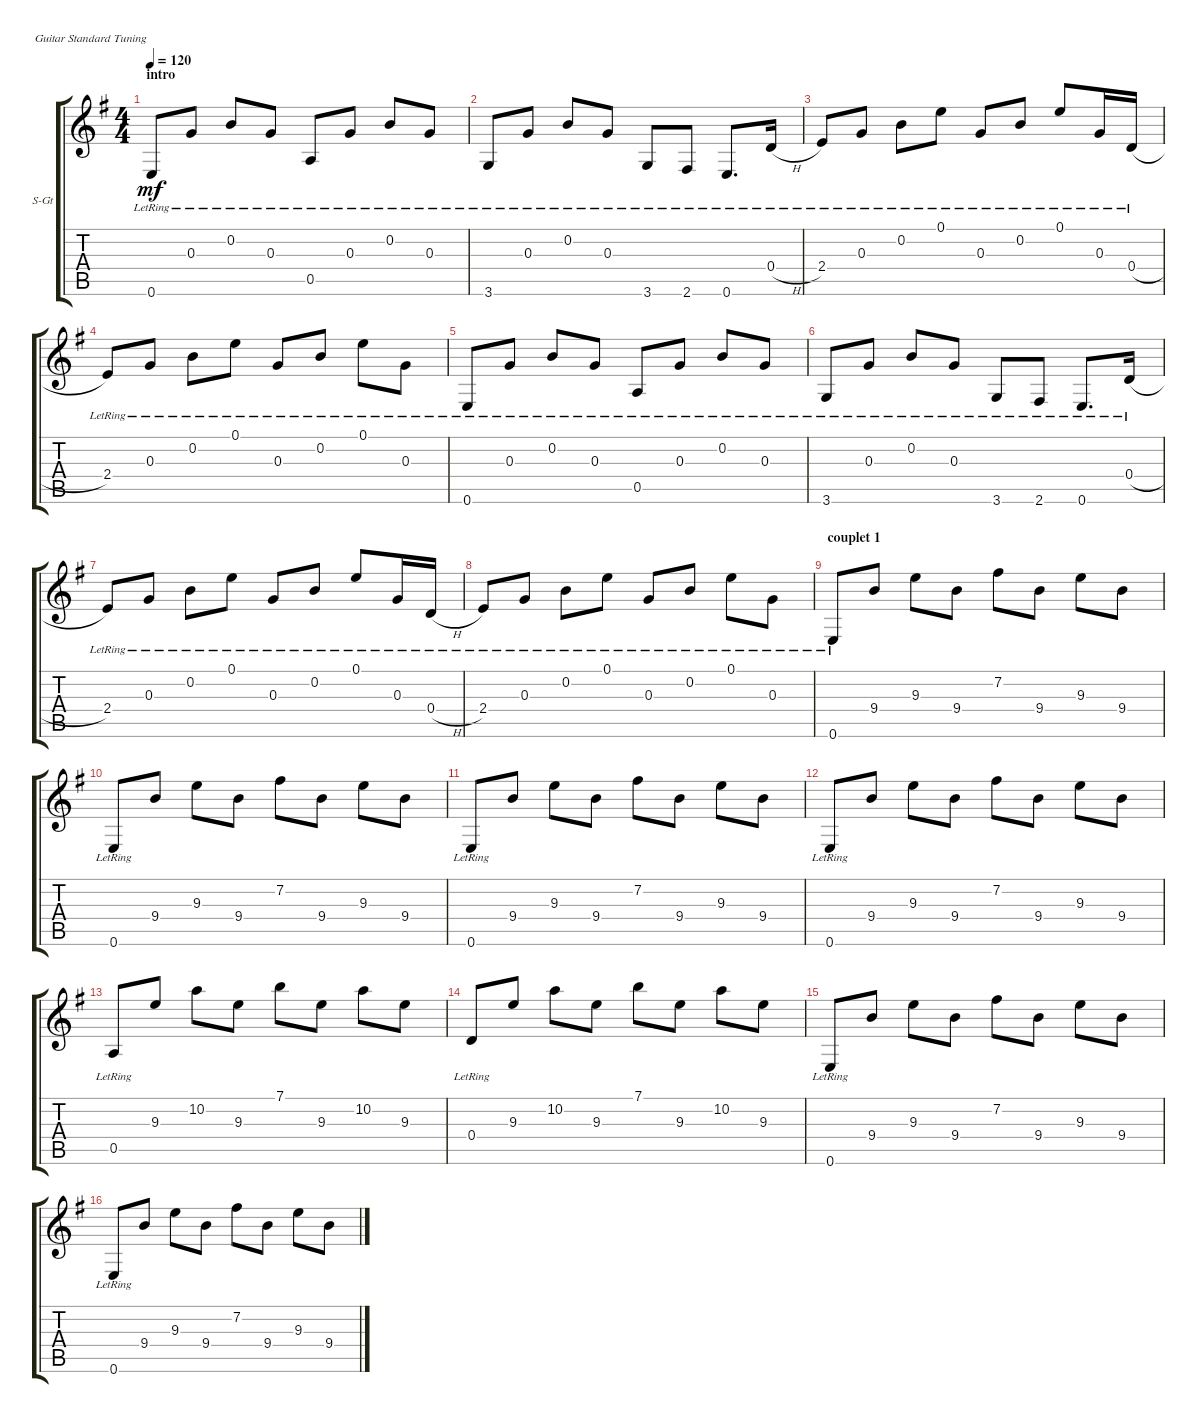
\defaultSystemsLayout 4
\bracketExtendMode groupsimilarinstruments
\firstSystemTrackNameOrientation horizontal
\otherSystemsTrackNameOrientation horizontal
\track ("Steel Guitar" "S-Gt") {instrument acousticguitarsteel}
\staff {score tabs}
\tuning (E4 B3 G3 D3 A2 E2)
\ts (4 4)
\section ("" "intro")
\tempo 120
\clef g2
\ks eminor
0.6{lr}.8{dy mf instrument acousticguitarsteel} 0.3{lr}.8 0.2{lr}.8 0.3{lr}.8 0.5{lr}.8 0.3{lr}.8 0.2{lr}.8 0.3{lr}.8 |
3.6{lr}.8 0.3{lr}.8 0.2{lr}.8 0.3{lr}.8 3.6{lr}.8 2.6{lr}.8 0.6{lr}.8{d} 0.4{h lr}.16 |
2.4{lr}.8 0.3{lr}.8 0.2{lr}.8 0.1{lr}.8 0.3{lr}.8 0.2{lr}.8 0.1{lr}.8 0.3{lr}.16 0.4{h lr}.16 |
2.4{lr}.8 0.3{lr}.8 0.2{lr}.8 0.1{lr}.8 0.3{lr}.8 0.2{lr}.8 0.1{lr}.8 0.3{lr}.8 |
0.6{lr}.8 0.3{lr}.8 0.2{lr}.8 0.3{lr}.8 0.5{lr}.8 0.3{lr}.8 0.2{lr}.8 0.3{lr}.8 |
3.6{lr}.8 0.3{lr}.8 0.2{lr}.8 0.3{lr}.8 3.6{lr}.8 2.6{lr}.8 0.6{lr}.8{d} 0.4{h lr}.16 |
2.4{lr}.8 0.3{lr}.8 0.2{lr}.8 0.1{lr}.8 0.3{lr}.8 0.2{lr}.8 0.1{lr}.8 0.3{lr}.16 0.4{h lr}.16 |
2.4{lr}.8 0.3{lr}.8 0.2{lr}.8 0.1{lr}.8 0.3{lr}.8 0.2{lr}.8 0.1{lr}.8 0.3{lr}.8 |
\section ("" "couplet 1")
0.6{lr}.8 9.4.8 9.3.8 9.4.8 7.2.8 9.4.8 9.3.8 9.4.8 |
0.6{lr}.8 9.4.8 9.3.8 9.4.8 7.2.8 9.4.8 9.3.8 9.4.8 |
0.6{lr}.8 9.4.8 9.3.8 9.4.8 7.2.8 9.4.8 9.3.8 9.4.8 |
0.6{lr}.8 9.4.8 9.3.8 9.4.8 7.2.8 9.4.8 9.3.8 9.4.8 |
0.5{lr}.8 9.3.8 10.2.8 9.3.8 7.1.8 9.3.8 10.2.8 9.3.8 |
0.4{lr}.8 9.3.8 10.2.8 9.3.8 7.1.8 9.3.8 10.2.8 9.3.8 |
0.6{lr}.8 9.4.8 9.3.8 9.4.8 7.2.8 9.4.8 9.3.8 9.4.8 |
0.6{lr}.8 9.4.8 9.3.8 9.4.8 7.2.8 9.4.8 9.3.8 9.4.8
